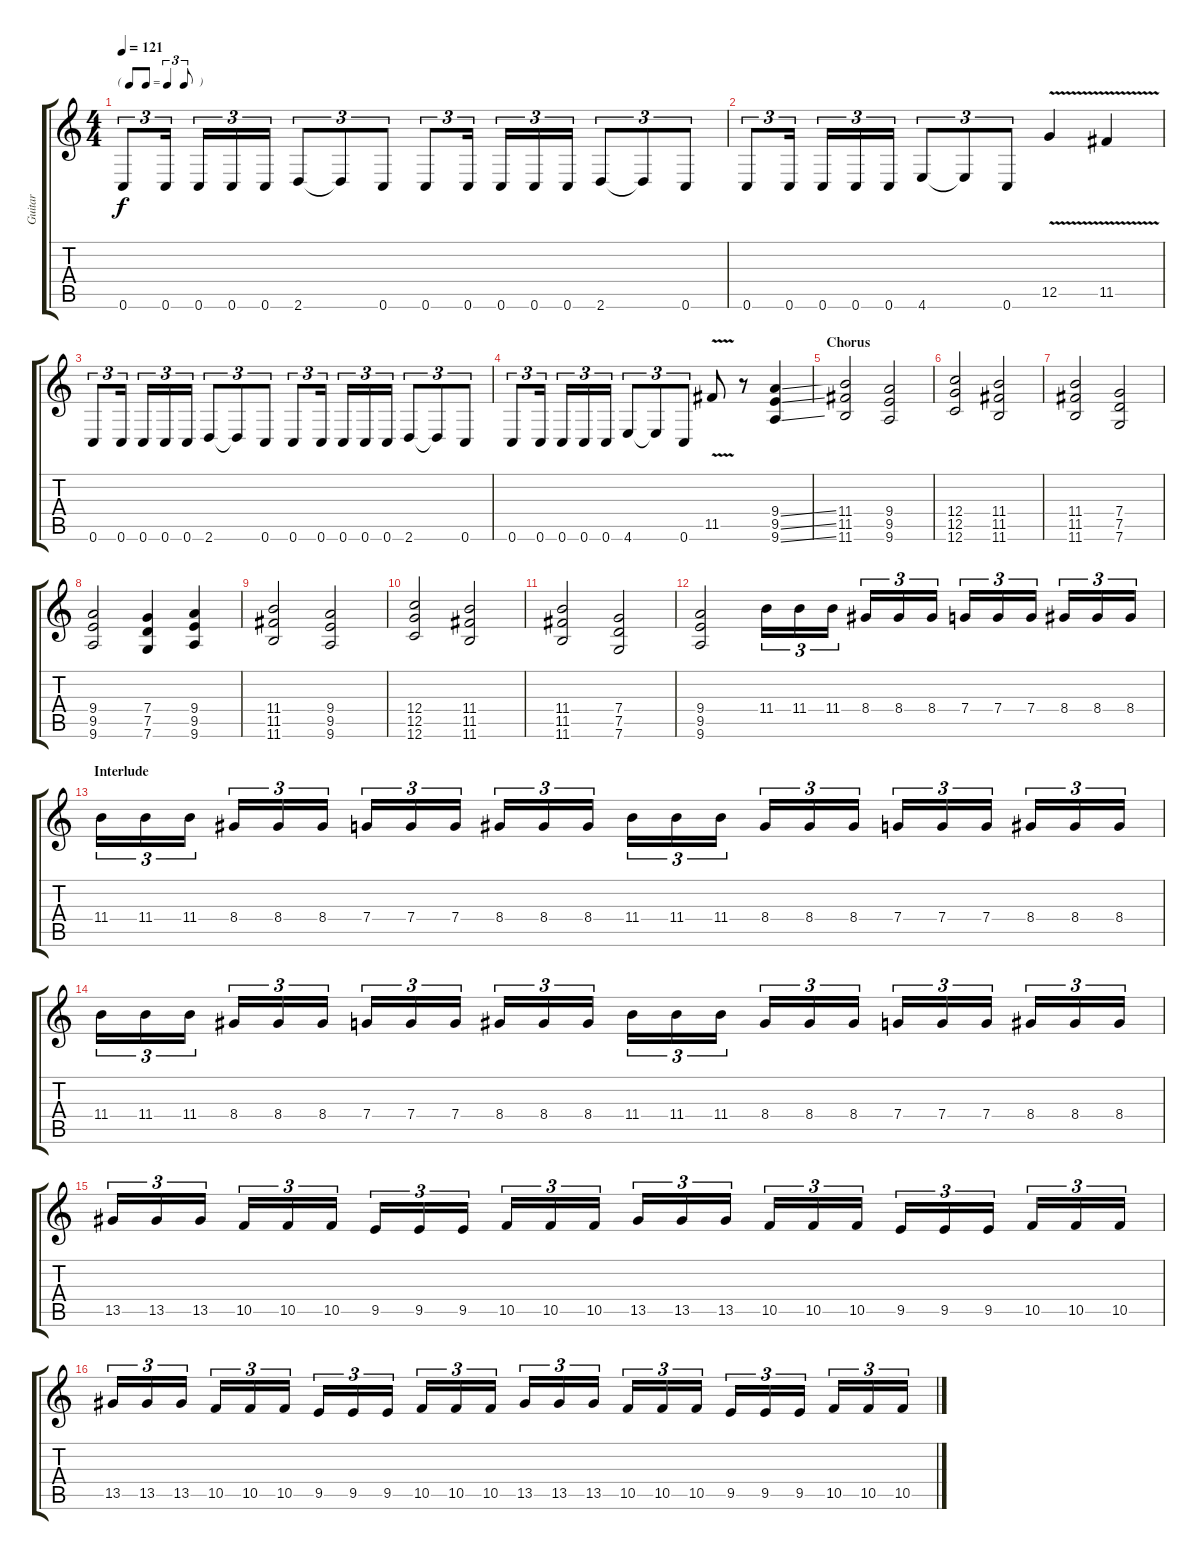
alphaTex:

\track ("Guitar" "Guitar") {instrument distortionguitar}
\staff {score tabs}
\tuning (D4 A3 F3 C3 G2 C2) {hide}
\ts (4 4)
\tf triplet8th
\tempo 121
\clef g2
\ks c
0.6.8{tu (3 2) dy f} 0.6.16{tu (3 2)} 0.6.16{tu (3 2)} 0.6.16{tu (3 2)} 0.6.16{tu (3 2)} 2.6.8{tu (3 2)} 2.6{t}.8{tu (3 2)} 0.6.8{tu (3 2)} 0.6.8{tu (3 2)} 0.6.16{tu (3 2)} 0.6.16{tu (3 2)} 0.6.16{tu (3 2)} 0.6.16{tu (3 2)} 2.6.8{tu (3 2)} 2.6{t}.8{tu (3 2)} 0.6.8{tu (3 2)} |
0.6.8{tu (3 2)} 0.6.16{tu (3 2)} 0.6.16{tu (3 2)} 0.6.16{tu (3 2)} 0.6.16{tu (3 2)} 4.6.8{tu (3 2)} 4.6{t}.8{tu (3 2)} 0.6.8{tu (3 2)} 12.5{v}.4 11.5{v}.4 |
0.6.8{tu (3 2)} 0.6.16{tu (3 2)} 0.6.16{tu (3 2)} 0.6.16{tu (3 2)} 0.6.16{tu (3 2)} 2.6.8{tu (3 2)} 2.6{t}.8{tu (3 2)} 0.6.8{tu (3 2)} 0.6.8{tu (3 2)} 0.6.16{tu (3 2)} 0.6.16{tu (3 2)} 0.6.16{tu (3 2)} 0.6.16{tu (3 2)} 2.6.8{tu (3 2)} 2.6{t}.8{tu (3 2)} 0.6.8{tu (3 2)} |
0.6.8{tu (3 2)} 0.6.16{tu (3 2)} 0.6.16{tu (3 2)} 0.6.16{tu (3 2)} 0.6.16{tu (3 2)} 4.6.8{tu (3 2)} 4.6{t}.8{tu (3 2)} 0.6.8{tu (3 2)} 11.5{v}.8 r.8 (9.4{ss} 9.5{ss} 9.6{ss}).4 |
\section ("" "Chorus")
(11.4 11.5 11.6).2 (9.4 9.5 9.6).2 |
(12.4 12.5 12.6).2 (11.4 11.5 11.6).2 |
(11.4 11.5 11.6).2 (7.4 7.5 7.6).2 |
(9.4 9.5 9.6).2 (7.4 7.5 7.6).4 (9.4 9.5 9.6).4 |
(11.4 11.5 11.6).2 (9.4 9.5 9.6).2 |
(12.4 12.5 12.6).2 (11.4 11.5 11.6).2 |
(11.4 11.5 11.6).2 (7.4 7.5 7.6).2 |
(9.4 9.5 9.6).2 11.4.16{tu (3 2)} 11.4.16{tu (3 2)} 11.4.16{tu (3 2)} 8.4.16{tu (3 2)} 8.4.16{tu (3 2)} 8.4.16{tu (3 2)} 7.4.16{tu (3 2)} 7.4.16{tu (3 2)} 7.4.16{tu (3 2)} 8.4.16{tu (3 2)} 8.4.16{tu (3 2)} 8.4.16{tu (3 2)} |
\section ("" "Interlude")
11.4.16{tu (3 2)} 11.4.16{tu (3 2)} 11.4.16{tu (3 2)} 8.4.16{tu (3 2)} 8.4.16{tu (3 2)} 8.4.16{tu (3 2)} 7.4.16{tu (3 2)} 7.4.16{tu (3 2)} 7.4.16{tu (3 2)} 8.4.16{tu (3 2)} 8.4.16{tu (3 2)} 8.4.16{tu (3 2)} 11.4.16{tu (3 2)} 11.4.16{tu (3 2)} 11.4.16{tu (3 2)} 8.4.16{tu (3 2)} 8.4.16{tu (3 2)} 8.4.16{tu (3 2)} 7.4.16{tu (3 2)} 7.4.16{tu (3 2)} 7.4.16{tu (3 2)} 8.4.16{tu (3 2)} 8.4.16{tu (3 2)} 8.4.16{tu (3 2)} |
11.4.16{tu (3 2)} 11.4.16{tu (3 2)} 11.4.16{tu (3 2)} 8.4.16{tu (3 2)} 8.4.16{tu (3 2)} 8.4.16{tu (3 2)} 7.4.16{tu (3 2)} 7.4.16{tu (3 2)} 7.4.16{tu (3 2)} 8.4.16{tu (3 2)} 8.4.16{tu (3 2)} 8.4.16{tu (3 2)} 11.4.16{tu (3 2)} 11.4.16{tu (3 2)} 11.4.16{tu (3 2)} 8.4.16{tu (3 2)} 8.4.16{tu (3 2)} 8.4.16{tu (3 2)} 7.4.16{tu (3 2)} 7.4.16{tu (3 2)} 7.4.16{tu (3 2)} 8.4.16{tu (3 2)} 8.4.16{tu (3 2)} 8.4.16{tu (3 2)} |
13.5.16{tu (3 2)} 13.5.16{tu (3 2)} 13.5.16{tu (3 2)} 10.5.16{tu (3 2)} 10.5.16{tu (3 2)} 10.5.16{tu (3 2)} 9.5.16{tu (3 2)} 9.5.16{tu (3 2)} 9.5.16{tu (3 2)} 10.5.16{tu (3 2)} 10.5.16{tu (3 2)} 10.5.16{tu (3 2)} 13.5.16{tu (3 2)} 13.5.16{tu (3 2)} 13.5.16{tu (3 2)} 10.5.16{tu (3 2)} 10.5.16{tu (3 2)} 10.5.16{tu (3 2)} 9.5.16{tu (3 2)} 9.5.16{tu (3 2)} 9.5.16{tu (3 2)} 10.5.16{tu (3 2)} 10.5.16{tu (3 2)} 10.5.16{tu (3 2)} |
13.5.16{tu (3 2)} 13.5.16{tu (3 2)} 13.5.16{tu (3 2)} 10.5.16{tu (3 2)} 10.5.16{tu (3 2)} 10.5.16{tu (3 2)} 9.5.16{tu (3 2)} 9.5.16{tu (3 2)} 9.5.16{tu (3 2)} 10.5.16{tu (3 2)} 10.5.16{tu (3 2)} 10.5.16{tu (3 2)} 13.5.16{tu (3 2)} 13.5.16{tu (3 2)} 13.5.16{tu (3 2)} 10.5.16{tu (3 2)} 10.5.16{tu (3 2)} 10.5.16{tu (3 2)} 9.5.16{tu (3 2)} 9.5.16{tu (3 2)} 9.5.16{tu (3 2)} 10.5.16{tu (3 2)} 10.5.16{tu (3 2)} 10.5.16{tu (3 2)}
